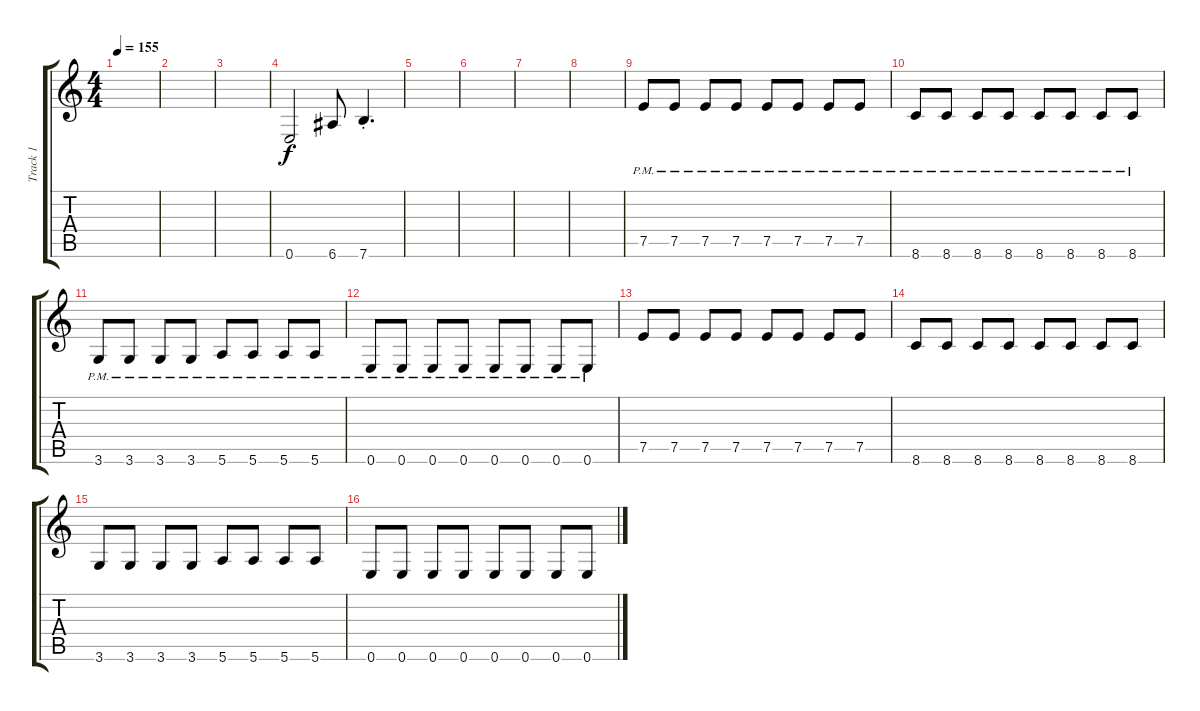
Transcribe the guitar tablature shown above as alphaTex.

\track ("Track 1" "Track 1") {instrument distortionguitar}
\staff {score tabs}
\tuning (E4 B3 G3 D3 A2 E2) {hide}
\ts (4 4)
\tempo 155
\clef g2
\ks c
|
|
|
0.6.2 6.6.8 7.6{st}.4{d} |
|
|
|
|
7.5{pm}.8 7.5{pm}.8 7.5{pm}.8 7.5{pm}.8 7.5{pm}.8 7.5{pm}.8 7.5{pm}.8 7.5{pm}.8 |
8.6{pm}.8 8.6{pm}.8 8.6{pm}.8 8.6{pm}.8 8.6{pm}.8 8.6{pm}.8 8.6{pm}.8 8.6{pm}.8 |
3.6{pm}.8 3.6{pm}.8 3.6{pm}.8 3.6{pm}.8 5.6{pm}.8 5.6{pm}.8 5.6{pm}.8 5.6{pm}.8 |
0.6{pm}.8 0.6{pm}.8 0.6{pm}.8 0.6{pm}.8 0.6{pm}.8 0.6{pm}.8 0.6{pm}.8 0.6{pm}.8 |
7.5.8 7.5.8 7.5.8 7.5.8 7.5.8 7.5.8 7.5.8 7.5.8 |
8.6.8 8.6.8 8.6.8 8.6.8 8.6.8 8.6.8 8.6.8 8.6.8 |
3.6.8 3.6.8 3.6.8 3.6.8 5.6.8 5.6.8 5.6.8 5.6.8 |
0.6.8 0.6.8 0.6.8 0.6.8 0.6.8 0.6.8 0.6.8 0.6.8
